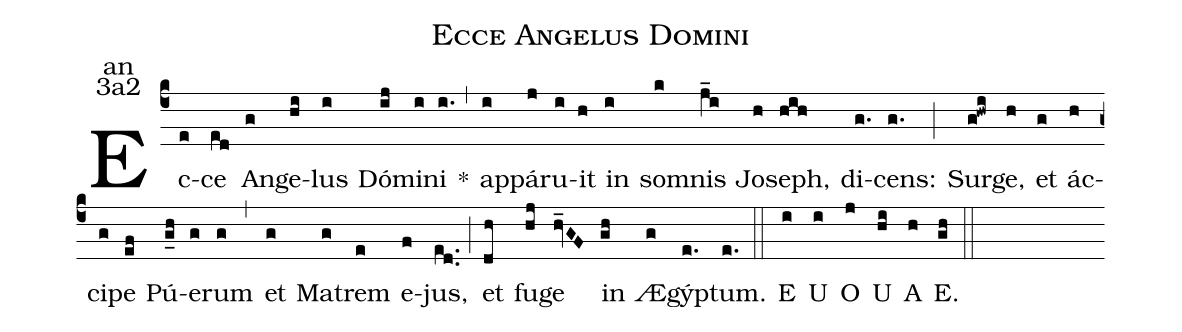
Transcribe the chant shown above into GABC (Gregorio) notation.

name:Ecce Angelus Domini;
office-part:an;
mode:3a2;
%%
(c4) Ec(e)ce(ed)
An(g)ge(hi)lus(i) Dó(ij)mi(i)ni(i.) <sp>*</sp>(,) ap(i)pá(j)ru(i)it(h) in(i) som(k)nis(j_i) Jo(h)seph,(hih)
di(g.)cens:(g.) (;) Sur(g!hwi)ge,(h) et(g) ác(h)ci(g)pe(ef) Pú(g_h)e(g)rum(g) (,) et(g) Ma(g)trem(e) e(f)jus,(ed..) (;) et(dh) fu(hj)ge(hv_GF) in(gh) Æ(g)gýp(e.)tum.(e.) (::)
<eu>E(i) U(i) O(j) U(hi) A(h) E.(gh) </eu>(::)
